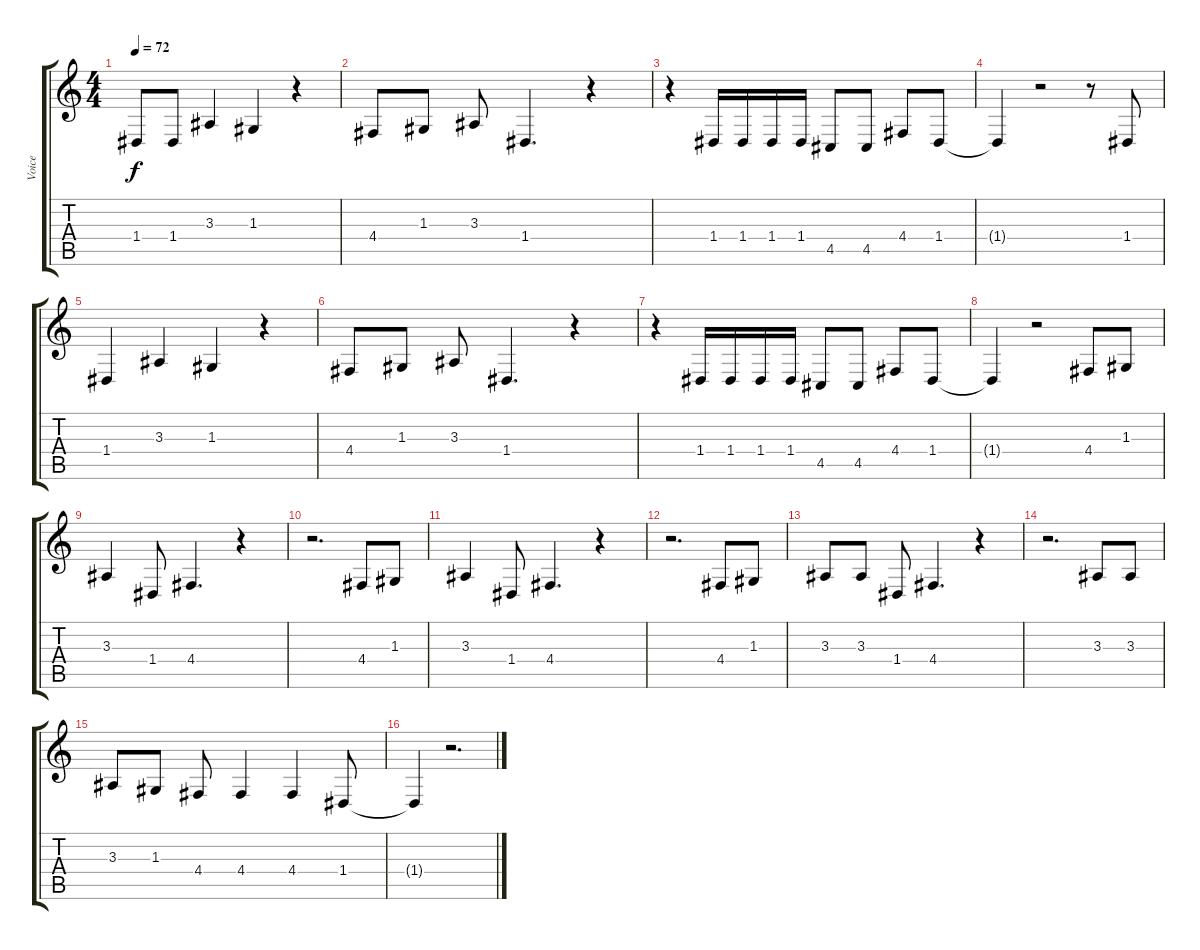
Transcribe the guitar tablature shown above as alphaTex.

\track ("Voice" "Voice") {instrument electricgrandpiano}
\staff {score tabs}
\tuning (E4 B3 G3 D3 A2 E2) {hide}
\ts (4 4)
\tempo 72
\clef g2
\ks c
1.4.8{dy f} 1.4.8 3.3.4 1.3.4 r.4 |
4.4.8 1.3.8 3.3.8 1.4.4{d} r.4 |
r.4 1.4.16 1.4.16 1.4.16 1.4.16 4.5.8 4.5.8 4.4.8 1.4.8 |
1.4{t}.4 r.2 r.8 1.4.8 |
1.4.4 3.3.4 1.3.4 r.4 |
4.4.8 1.3.8 3.3.8 1.4.4{d} r.4 |
r.4 1.4.16 1.4.16 1.4.16 1.4.16 4.5.8 4.5.8 4.4.8 1.4.8 |
1.4{t}.4 r.2 4.4.8 1.3.8 |
3.3.4 1.4.8 4.4.4{d} r.4 |
r.2{d} 4.4.8 1.3.8 |
3.3.4 1.4.8 4.4.4{d} r.4 |
r.2{d} 4.4.8 1.3.8 |
3.3.8 3.3.8 1.4.8 4.4.4{d} r.4 |
r.2{d} 3.3.8 3.3.8 |
3.3.8 1.3.8 4.4.8 4.4.4 4.4.4 1.4.8 |
1.4{t}.4 r.2{d}
